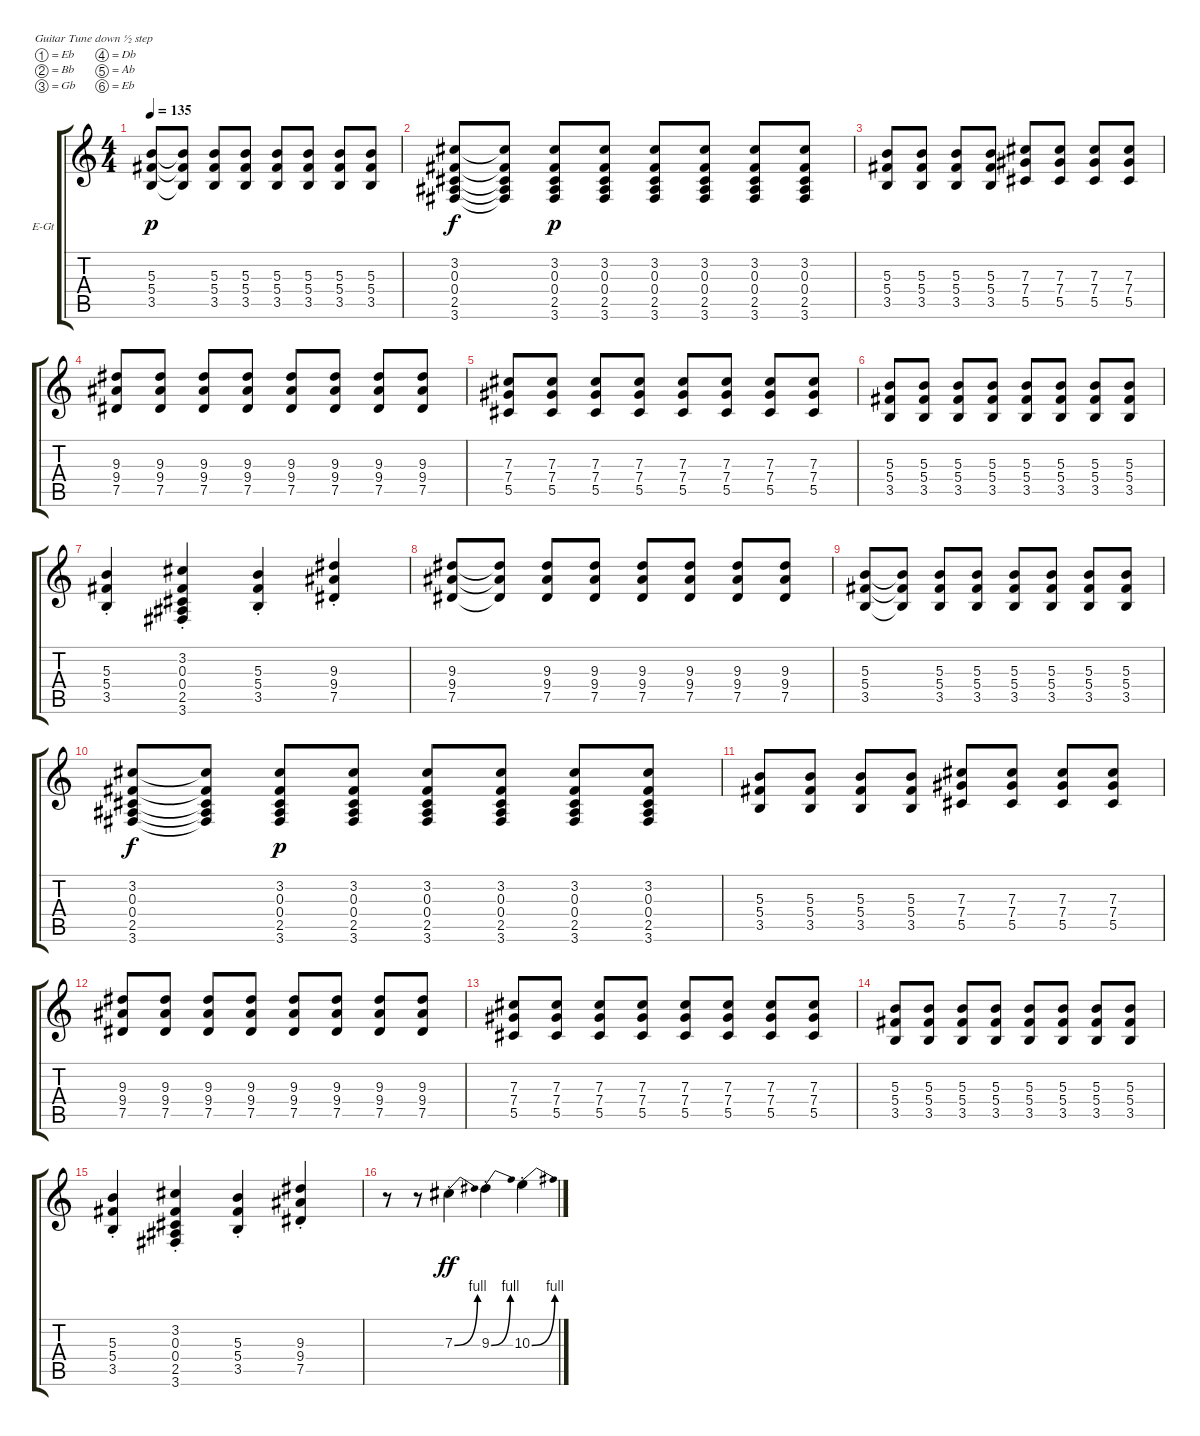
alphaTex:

\defaultSystemsLayout 4
\bracketExtendMode groupsimilarinstruments
\firstSystemTrackNameOrientation horizontal
\otherSystemsTrackNameOrientation horizontal
\track ("Electric Guitar" "E-Gt") {instrument overdrivenguitar}
\staff {score tabs}
\tuning (Eb4 Bb3 Gb3 Db3 Ab2 Eb2)
\ts (4 4)
\tempo 135
\clef g2
\ks c
(3.5 5.3 5.4).8{dy p} (3.5{t} 5.3{t} 5.4{t}).8 (3.5 5.3 5.4).8 (3.5 5.3 5.4).8 (3.5 5.3 5.4).8 (3.5 5.3 5.4).8 (3.5 5.3 5.4).8 (3.5 5.3 5.4).8 |
(3.6 2.5 0.4 0.3 3.2).8{dy f} (3.6{t} 2.5{t} 0.4{t} 0.3{t} 3.2{t}).8 (3.6 2.5 0.4 0.3 3.2).8{dy p} (3.6 2.5 0.4 0.3 3.2).8 (3.6 2.5 0.4 0.3 3.2).8 (3.6 2.5 0.4 0.3 3.2).8 (3.6 2.5 0.4 0.3 3.2).8 (3.6 2.5 0.4 0.3 3.2).8 |
(3.5 5.4 5.3).8 (3.5 5.4 5.3).8 (3.5 5.4 5.3).8 (3.5 5.4 5.3).8 (5.5 7.3 7.4).8 (5.5 7.3 7.4).8 (5.5 7.3 7.4).8 (5.5 7.3 7.4).8 |
(7.5 9.4 9.3).8 (7.5 9.4 9.3).8 (7.5 9.4 9.3).8 (7.5 9.4 9.3).8 (7.5 9.4 9.3).8 (7.5 9.4 9.3).8 (7.5 9.4 9.3).8 (7.5 9.4 9.3).8 |
(5.5 7.3 7.4).8 (5.5 7.3 7.4).8 (5.5 7.3 7.4).8 (5.5 7.3 7.4).8 (5.5 7.3 7.4).8 (5.5 7.3 7.4).8 (5.5 7.3 7.4).8 (5.5 7.3 7.4).8 |
(3.5 5.4 5.3).8 (3.5 5.4 5.3).8 (3.5 5.4 5.3).8 (3.5 5.4 5.3).8 (3.5 5.4 5.3).8 (3.5 5.4 5.3).8 (3.5 5.4 5.3).8 (3.5 5.4 5.3).8 |
(3.5{st} 5.4{st} 5.3{st}).4 (3.6{st} 2.5{st} 0.4{st} 0.3{st} 3.2{st}).4 (3.5{st} 5.4{st} 5.3{st}).4 (7.5{st} 9.4{st} 9.3{st}).4 |
(7.5 9.4 9.3).8 (7.5{t} 9.4{t} 9.3{t}).8 (7.5 9.4 9.3).8 (7.5 9.4 9.3).8 (7.5 9.4 9.3).8 (7.5 9.4 9.3).8 (7.5 9.4 9.3).8 (7.5 9.4 9.3).8 |
(3.5 5.3 5.4).8 (3.5{t} 5.3{t} 5.4{t}).8 (3.5 5.3 5.4).8 (3.5 5.3 5.4).8 (3.5 5.3 5.4).8 (3.5 5.3 5.4).8 (3.5 5.3 5.4).8 (3.5 5.3 5.4).8 |
(3.6 2.5 0.4 0.3 3.2).8{dy f} (3.6{t} 2.5{t} 0.4{t} 0.3{t} 3.2{t}).8 (3.6 2.5 0.4 0.3 3.2).8{dy p} (3.6 2.5 0.4 0.3 3.2).8 (3.6 2.5 0.4 0.3 3.2).8 (3.6 2.5 0.4 0.3 3.2).8 (3.6 2.5 0.4 0.3 3.2).8 (3.6 2.5 0.4 0.3 3.2).8 |
(3.5 5.4 5.3).8 (3.5 5.4 5.3).8 (3.5 5.4 5.3).8 (3.5 5.4 5.3).8 (5.5 7.3 7.4).8 (5.5 7.3 7.4).8 (5.5 7.3 7.4).8 (5.5 7.3 7.4).8 |
(7.5 9.4 9.3).8 (7.5 9.4 9.3).8 (7.5 9.4 9.3).8 (7.5 9.4 9.3).8 (7.5 9.4 9.3).8 (7.5 9.4 9.3).8 (7.5 9.4 9.3).8 (7.5 9.4 9.3).8 |
(5.5 7.3 7.4).8 (5.5 7.3 7.4).8 (5.5 7.3 7.4).8 (5.5 7.3 7.4).8 (5.5 7.3 7.4).8 (5.5 7.3 7.4).8 (5.5 7.3 7.4).8 (5.5 7.3 7.4).8 |
(3.5 5.4 5.3).8 (3.5 5.4 5.3).8 (3.5 5.4 5.3).8 (3.5 5.4 5.3).8 (3.5 5.4 5.3).8 (3.5 5.4 5.3).8 (3.5 5.4 5.3).8 (3.5 5.4 5.3).8 |
(3.5{st} 5.4{st} 5.3{st}).4 (3.6{st} 2.5{st} 0.4{st} 0.3{st} 3.2{st}).4 (3.5{st} 5.4{st} 5.3{st}).4 (7.5{st} 9.4{st} 9.3{st}).4 |
r.8 r.8 7.3{be (bend 0 0 15 4) st}.4{dy ff} 9.3{be (bend 0 0 15 4) st}.4 10.3{be (bend 0 0 15 4) st}.4
